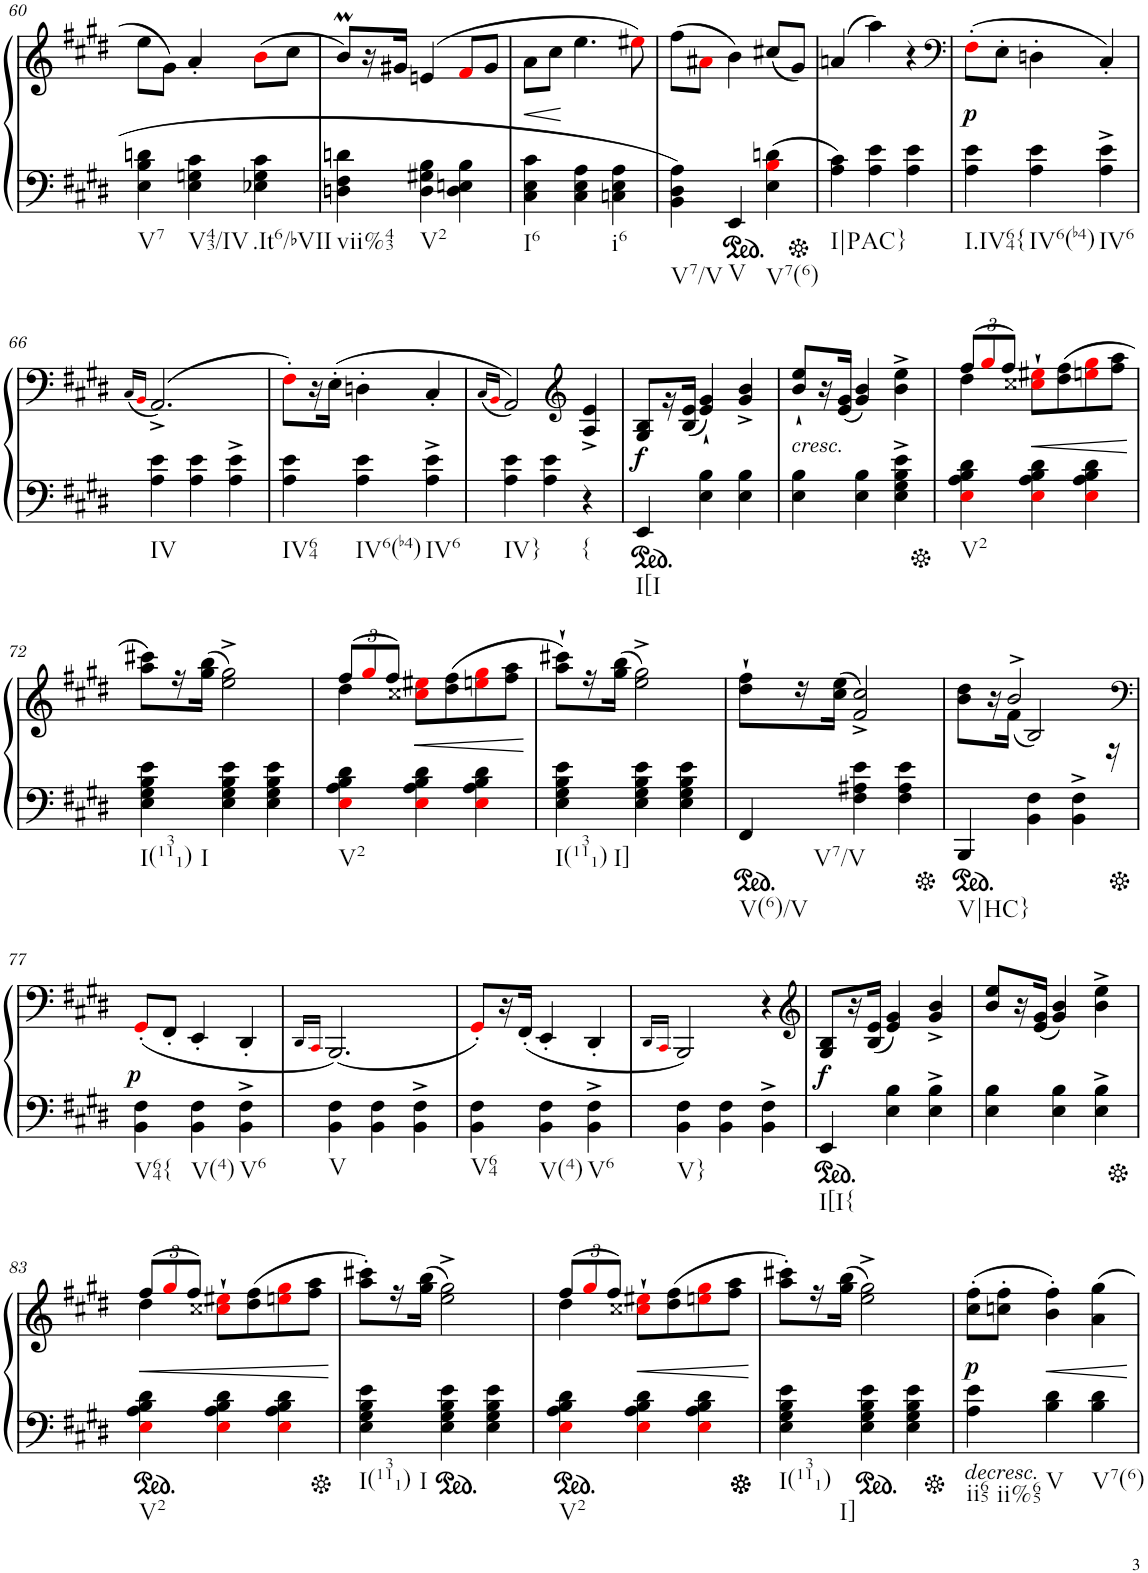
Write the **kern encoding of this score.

**kern	**kern	**dynam
*part2	*part1	*part1
*staff2	*staff1	*staff1
*I"piano	*I"piano	*
*I'Pno	*I'Pno	*
!!LO:PB:g=z
*clefF4	*clefF4	*
*k[f#c#g#d#]	*k[f#c#g#d#]	*
*E:	*E:	*
*M3/4	*M3/4	*
=60	=60	=60
!LO:TX:b:t=V7	!	!
4E\ 4B\ 4dn\	8ee\L	.
.	8g#\J	.
!LO:TX:b:t=V43/IV	!	!
4E\ 4Gn\ 4c#\	4a'/	.
!LO:TX:b:t=.It6/bVII	!	!
4E-X\ 4G\ 4c#\	(8bi\L	.
.	8cc#\J	.
=61	=61	=61
!LO:TX:b:t=vii%43	!	!
4Dn\ 4F#\ 4dn\	8bM/L)	.
.	16r	.
.	16g#X/JJ	.
!LO:TX:b:t=V2	!	!
4D\ 4G#X\ 4B\	(4en/	.
4D\ 4En\ 4B\	8f#i/L	.
.	8g#/J	.
=62	=62	=62
!LO:TX:b:t=I6	!	!
!	!	!LO:HP:b
4C#\ 4E\ 4c#\	8a\L	<
.	8cc#\J	.
4C#\ 4E\ 4A\	4.ee\	[
!LO:TX:b:t=i6	!	!
4Cn\ 4E\ 4A\	.	.
.	8ee#Xi\)	.
=63	=63	=63
!LO:TX:b:t=V7/V	!	!
4BB\ 4D#\ 4A\	(8ff#\L	.
.	8a#Xi\J	.
*ped	*	*
!LO:TX:b:t=V	!	!
4EE/	4b\)	.
!LO:TX:b:t=V7(6)	!	!
(4E\ 4Bi\ 4dn\	(8cc#X/L	.
.	8g#/J)	.
=64	=64	=64
*Xped	*	*
!LO:TX:b:t=I|PAC}	!	!
4A\ 4c#\)	(4an/	.
4A\ 4e\	4aa\)	.
4A\ 4e\	4r	.
=65	=65	=65
*	*clefF4	*
!LO:TX:b:t=I.IV64{	!	!
!	!	!LO:DY:b
4A\ 4e\	(8F#'i\L	p
.	8E'\J	.
!LO:TX:b:t=IV6(b4)	!	!
4A\ 4e\	4Dn'\	.
!LO:TX:b:t=IV6	!	!
4A\^ 4e\^	4C#'/)	.
!!LO:LB:g=z
=66	=66	=66
.	(16qC#/LL	.
.	16qBBi/JJ	.
!LO:TX:b:t=IV	!	!
4A\ 4e\	(>2.AA^/)	.
4A\ 4e\	.	.
4A\^ 4e\^	.	.
=67	=67	=67
!LO:TX:b:t=IV64	!	!
4A\ 4e\	8F#'i\L)	.
.	16r	.
.	(16E'\JJ	.
!LO:TX:b:t=IV6(b4)	!	!
4A\ 4e\	4Dn'\	.
!LO:TX:b:t=IV6	!	!
4A\^ 4e\^	4C#'/	.
=68	=68	=68
.	(16qC#/LL	.
.	16qBBi/JJ	.
!LO:TX:b:t=IV}	!	!
4A\ 4e\	2AA/))	.
4A\ 4e\	.	.
*	*clefG2	*
!LO:TX:b:t={	!	!
4r	4A/^ 4e/^	.
=69	=69	=69
*ped	*	*
!LO:TX:b:t=I[I	!	!
!	!	!LO:DY:b
4EE/	8G#/ 8B/L	f
.	16r	.
.	(16B/ 16e/JJ	.
4E\ 4B\	4e/` 4g#/`)	.
4E\ 4B\	4g#/^ 4b/^	.
=70	=70	=70
!	!LO:TX:b:i:t=cresc.	!
4E\ 4B\	8b/` 8ee/`L	.
.	16r	.
.	(16e/ 16g#/JJ	.
4E\ 4B\	4g#/ 4b/)	.
4E\^ 4G#\^ 4B\^ 4e\^	4b\^ 4ee\^	.
=71	=71	=71
*Xped	*	*
*	*Xbrackettup	*
*	*^	*
!LO:TX:b:t=V2	!	!	!
4Ei\ 4A\ 4B\ 4d#\	(12ff#/L	4dd#\	.
.	12gg#i/	.	.
.	12ff#/J)	.	.
!	!	!	!LO:HP:b
4Ei\ 4A\ 4B\ 4d#\	8cc##Xi\` 8ee#Xi\`L	2ryy	<
.	(8dd#\ 8ff#\	.	.
4Ei\ 4A\ 4B\ 4d#\	8eeni\ 8gg#i\	.	.
.	8ff#\ 8aa\J	.	.
*	*v	*v	*
.	.	[
!!LO:LB:g=z
=72	=72	=72
!LO:TX:b:t=I(1311)	!	!
!LO:TX:b:t=I	!	!
4E\ 4G#\ 4B\ 4e\	8aa\ 8ccc#X\L)	.
.	16r	.
.	(16gg#\ 16bb\JJ	.
4E\ 4G#\ 4B\ 4e\	2ee\^ 2gg#\^)	.
4E\ 4G#\ 4B\ 4e\	.	.
=73	=73	=73
*	*^	*
!LO:TX:b:t=V2	!	!	!
4Ei\ 4A\ 4B\ 4d#\	(12ff#/L	4dd#\	.
.	12gg#i/	.	.
.	12ff#/J)	.	.
!	!	!	!LO:HP:b
4Ei\ 4A\ 4B\ 4d#\	8cc##Xi\ 8ee#Xi\L	2ryy	<
.	(8dd#\ 8ff#\	.	.
4Ei\ 4A\ 4B\ 4d#\	8eeni\ 8gg#i\	.	.
.	8ff#\ 8aa\J	.	.
*	*v	*v	*
.	.	[
=74	=74	=74
!LO:TX:b:t=I(1311)	!	!
!LO:TX:b:t=I]	!	!
4E\ 4G#\ 4B\ 4e\	8aa\` 8ccc#X\`L)	.
.	16r	.
.	(16gg#\ 16bb\JJ	.
4E\ 4G#\ 4B\ 4e\	2ee\^ 2gg#\^)	.
4E\ 4G#\ 4B\ 4e\	.	.
=75	=75	=75
*ped	*	*
!LO:TX:b:t=V(6)/V	!	!
!LO:TX:b:t=V7/V	!	!
4FF#/	8dd#\` 8ff#\`L	.
.	16r	.
.	(16cc#\ 16ee\JJ	.
4F#\ 4A#X\ 4e\	2f#/^ 2cc#/^)	.
4F#\ 4A#\ 4e\	.	.
=76	=76	=76
*Xped	*	*
*ped	*	*
*	*^	*
!LO:TX:b:t=V|HC}	!	!	!
4BBB/	8b\ 8dd#\L	8.ryy	.
.	16r	.	.
.	(<16f#\JJ	2b^/	.
4BB\ 4F#\	2B/)	.	.
4BB\^ 4F#\^	.	.	.
.	.	16r	.
*	*v	*v	*
!!LO:LB:g=z
=77	=77	=77
*	*clefF4	*
*Xped	*	*
*	*^	*
!LO:TX:b:t=V64{	!	!	!
!	!	!	!LO:DY:b
*	*v	*v	*
4BB\ 4F#\	(8GG#'i/L	p
.	8FF#'/J	.
!LO:TX:b:t=V(4)	!	!
4BB\ 4F#\	4EE'/	.
!LO:TX:b:t=V6	!	!
4BB\^ 4F#\^	4DD#'/	.
=78	=78	=78
.	16qDD#/LL	.
.	16qCC#i/JJ	.
!LO:TX:b:t=V	!	!
4BB\ 4F#\	(2.BBB/)	.
4BB\ 4F#\	.	.
4BB\^ 4F#\^	.	.
=79	=79	=79
!LO:TX:b:t=V64	!	!
4BB\ 4F#\	8GG#'i/L)	.
.	16r	.
.	(16FF#'/JJ	.
!LO:TX:b:t=V(4)	!	!
4BB\ 4F#\	4EE'/	.
!LO:TX:b:t=V6	!	!
4BB\^ 4F#\^	4DD#'/	.
=80	=80	=80
.	16qDD#/LL	.
.	16qCC#i/JJ	.
!LO:TX:b:t=V}	!	!
4BB\ 4F#\	2BBB/)	.
4BB\ 4F#\	.	.
4BB\^ 4F#\^	4r	.
=81	=81	=81
*	*clefG2	*
*ped	*	*
!LO:TX:b:t=I[I{	!	!
!	!	!LO:DY:b
4EE/	8G#/ 8B/L	f
.	16r	.
.	(16B/ 16e/JJ	.
4E\ 4B\	4e/ 4g#/)	.
4E\^ 4B\^	4g#/^ 4b/^	.
=82	=82	=82
4E\ 4B\	8b/ 8ee/L	.
.	16r	.
.	(16e/ 16g#/JJ	.
4E\ 4B\	4g#/ 4b/)	.
4E\^ 4B\^	4b\^ 4ee\^	.
!!LO:LB:g=z
=83	=83	=83
*Xped	*	*
*ped	*	*
!LO:TX:b:t=V2	!	!
!	!	!LO:HP:b
*	*^	*
4Ei\ 4A\ 4B\ 4d#\	(12ff#/L	4dd#\	<
.	12gg#i/	.	.
.	12ff#/J)	.	.
4Ei\ 4A\ 4B\ 4d#\	8cc##Xi\` 8ee#Xi\`L	2ryy	.
.	(8dd#\ 8ff#\	.	.
4Ei\ 4A\ 4B\ 4d#\	8eeni\ 8gg#i\	.	.
.	8ff#\ 8aa\J	.	.
*	*v	*v	*
.	.	[
=84	=84	=84
*Xped	*	*
!LO:TX:b:t=I(1311)	!	!
!LO:TX:b:t=I	!	!
4E\ 4G#\ 4B\ 4e\	8aa\' 8ccc#X\'L)	.
.	16r	.
.	(16gg#\ 16bb\JJ	.
*ped	*	*
4E\ 4G#\ 4B\ 4e\	2ee\^ 2gg#\^)	.
4E\ 4G#\ 4B\ 4e\	.	.
=85	=85	=85
*ped	*	*
*	*^	*
!LO:TX:b:t=V2	!	!	!
4Ei\ 4A\ 4B\ 4d#\	(12ff#/L	4dd#\	.
.	12gg#i/	.	.
.	12ff#/J)	.	.
!	!	!	!LO:HP:b
4Ei\ 4A\ 4B\ 4d#\	8cc##Xi\` 8ee#Xi\`L	2ryy	<
.	(8dd#\ 8ff#\	.	.
4Ei\ 4A\ 4B\ 4d#\	8eeni\ 8gg#i\	.	.
.	8ff#\ 8aa\J	.	.
*	*v	*v	*
.	.	[
=86	=86	=86
*Xped	*	*
*Xped	*	*
!LO:TX:b:t=I(1311)	!	!
!LO:TX:b:t=I]	!	!
4E\ 4G#\ 4B\ 4e\	8aa\' 8ccc#X\'L)	.
.	16r	.
.	(16gg#\ 16bb\JJ	.
*ped	*	*
4E\ 4G#\ 4B\ 4e\	2ee\^ 2gg#\^)	.
4E\ 4G#\ 4B\ 4e\	.	.
=87	=87	=87
*Xped	*	*
!LO:TX:b:i:t=decresc.	!	!
!LO:TX:b:t=ii65	!	!
!LO:TX:b:t=ii%65	!	!
!	!	!LO:DY:b
4A\ 4e\	(8cc#\' 8ff#\'L	p
.	8ccn\' 8ff#\'J	.
!LO:TX:b:t=V	!	!
!	!	!LO:HP:b
4B\ 4d#\	4b\' 4ff#\')	<
!LO:TX:b:t=V7(6)	!	!
4B\ 4d#\	4a\ 4gg#\	.
.	.	[
=	=	=
*-	*-	*-
